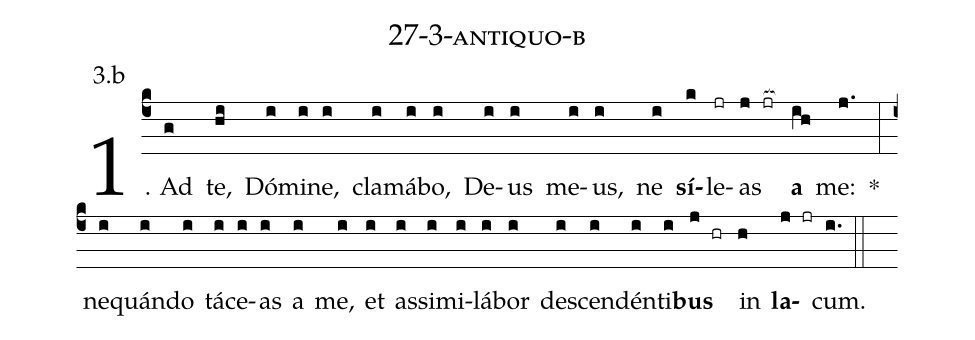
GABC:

name: 27-3-antiquo-b;
annotation: 3.b;
%%
(c4)1. Ad(g) te,(hi) Dó(i)mi(i)ne,(i) cla(i)má(i)bo,(i) De(i)us(i) me(i)us,(i) ne(i) <b>sí</b>(k)le(jr)as(j jr[ocb:1{]) <b>a</b>(ih[ocb:0}]) me:(j.) *(:) ne(i)quán(i)do(i) tá(i)ce(i)as(i) a(i) me,(i) et(i) as(i)si(i)mi(i)lá(i)bor(i) de(i)scen(i)dén(i)ti(i)<b>bus</b>(j hr) in(h) <b>la</b>(j jr)cum.(i.) (::)
